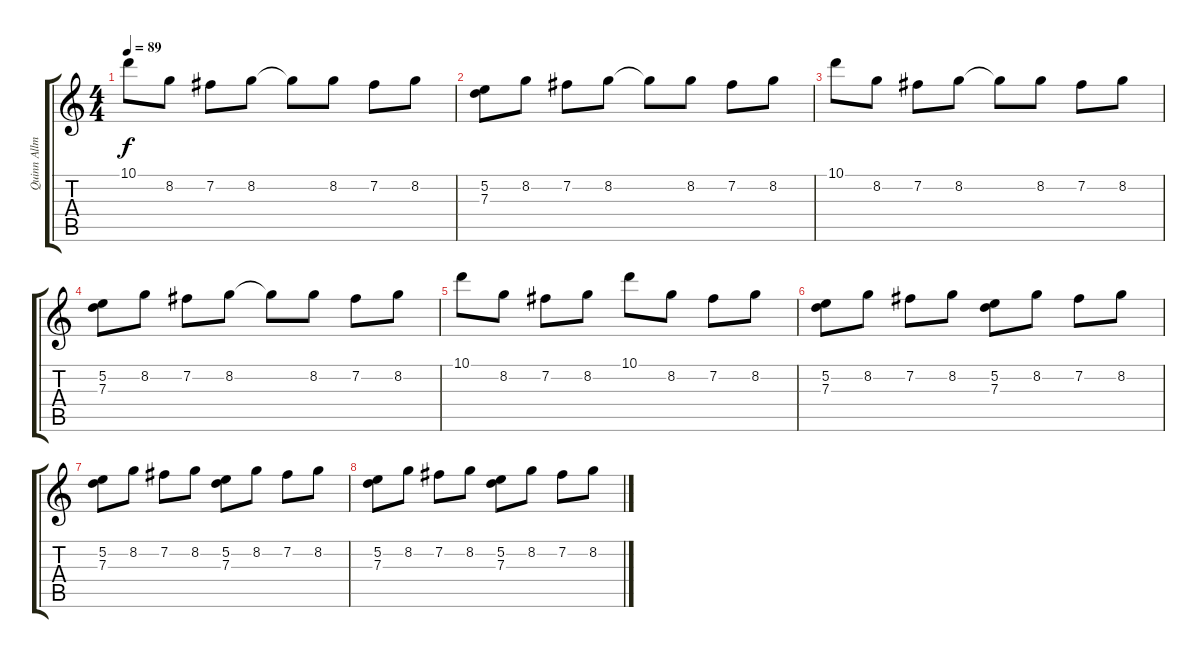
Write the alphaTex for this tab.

\track ("Quinn Allman - Guitar 1" "Quinn Allm") {instrument electricguitarjazz}
\staff {score tabs}
\tuning (E4 B3 G3 D3 A2 E2) {hide}
\ts (4 4)
\tempo 89
\clef g2
\ks c
10.1.8{dy f instrument electricguitarjazz} 8.2.8 7.2.8 8.2.8 8.2{t}.8 8.2.8 7.2.8 8.2.8 |
(5.2 7.3).8 8.2.8 7.2.8 8.2.8 8.2{t}.8 8.2.8 7.2.8 8.2.8 |
10.1.8 8.2.8 7.2.8 8.2.8 8.2{t}.8 8.2.8 7.2.8 8.2.8 |
(5.2 7.3).8 8.2.8 7.2.8 8.2.8 8.2{t}.8 8.2.8 7.2.8 8.2.8 |
10.1.8 8.2.8 7.2.8 8.2.8 10.1.8 8.2.8 7.2.8 8.2.8 |
(5.2 7.3).8 8.2.8 7.2.8 8.2.8 (5.2 7.3).8 8.2.8 7.2.8 8.2.8 |
(5.2 7.3).8 8.2.8 7.2.8 8.2.8 (5.2 7.3).8 8.2.8 7.2.8 8.2.8 |
(5.2 7.3).8 8.2.8 7.2.8 8.2.8 (5.2 7.3).8 8.2.8 7.2.8 8.2.8
